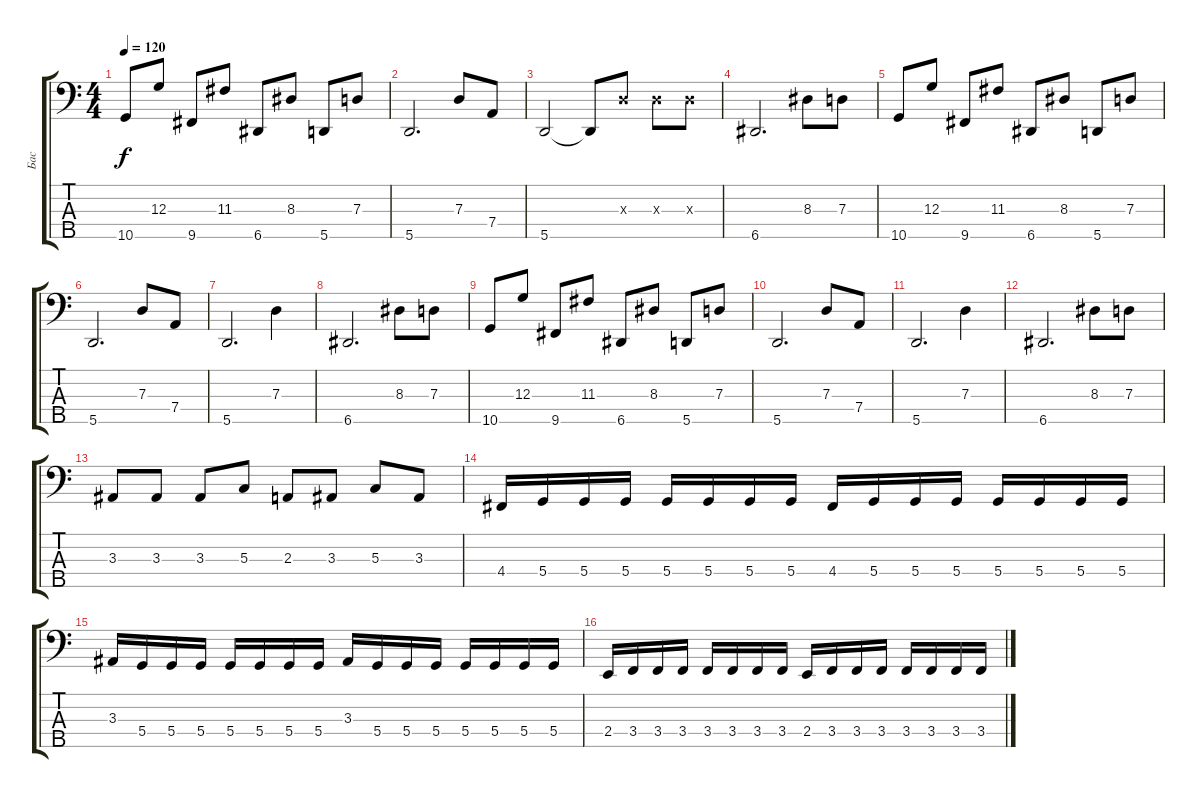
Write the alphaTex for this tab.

\track ("Бас" "Бас") {instrument electricbassfinger}
\staff {score tabs}
\tuning (F2 C2 G1 D1 A0) {hide}
\ts (4 4)
\tempo 120
\clef f4
\ks c
10.5.8{dy f} 12.3.8 9.5.8 11.3.8 6.5.8 8.3.8 5.5.8 7.3.8 |
5.5.2{d} 7.3.8 7.4.8 |
5.5.2 5.5{t}.8 7.3{x}.8 7.3{x}.8 7.3{x}.8 |
6.5.2{d} 8.3.8 7.3.8 |
10.5.8 12.3.8 9.5.8 11.3.8 6.5.8 8.3.8 5.5.8 7.3.8 |
5.5.2{d} 7.3.8 7.4.8 |
5.5.2{d} 7.3.4 |
6.5.2{d} 8.3.8 7.3.8 |
10.5.8 12.3.8 9.5.8 11.3.8 6.5.8 8.3.8 5.5.8 7.3.8 |
5.5.2{d} 7.3.8 7.4.8 |
5.5.2{d} 7.3.4 |
6.5.2{d} 8.3.8 7.3.8 |
3.3.8 3.3.8 3.3.8 5.3.8 2.3.8 3.3.8 5.3.8 3.3.8 |
4.4.16 5.4.16 5.4.16 5.4.16 5.4.16 5.4.16 5.4.16 5.4.16 4.4.16 5.4.16 5.4.16 5.4.16 5.4.16 5.4.16 5.4.16 5.4.16 |
3.3.16 5.4.16 5.4.16 5.4.16 5.4.16 5.4.16 5.4.16 5.4.16 3.3.16 5.4.16 5.4.16 5.4.16 5.4.16 5.4.16 5.4.16 5.4.16 |
2.4.16 3.4.16 3.4.16 3.4.16 3.4.16 3.4.16 3.4.16 3.4.16 2.4.16 3.4.16 3.4.16 3.4.16 3.4.16 3.4.16 3.4.16 3.4.16
